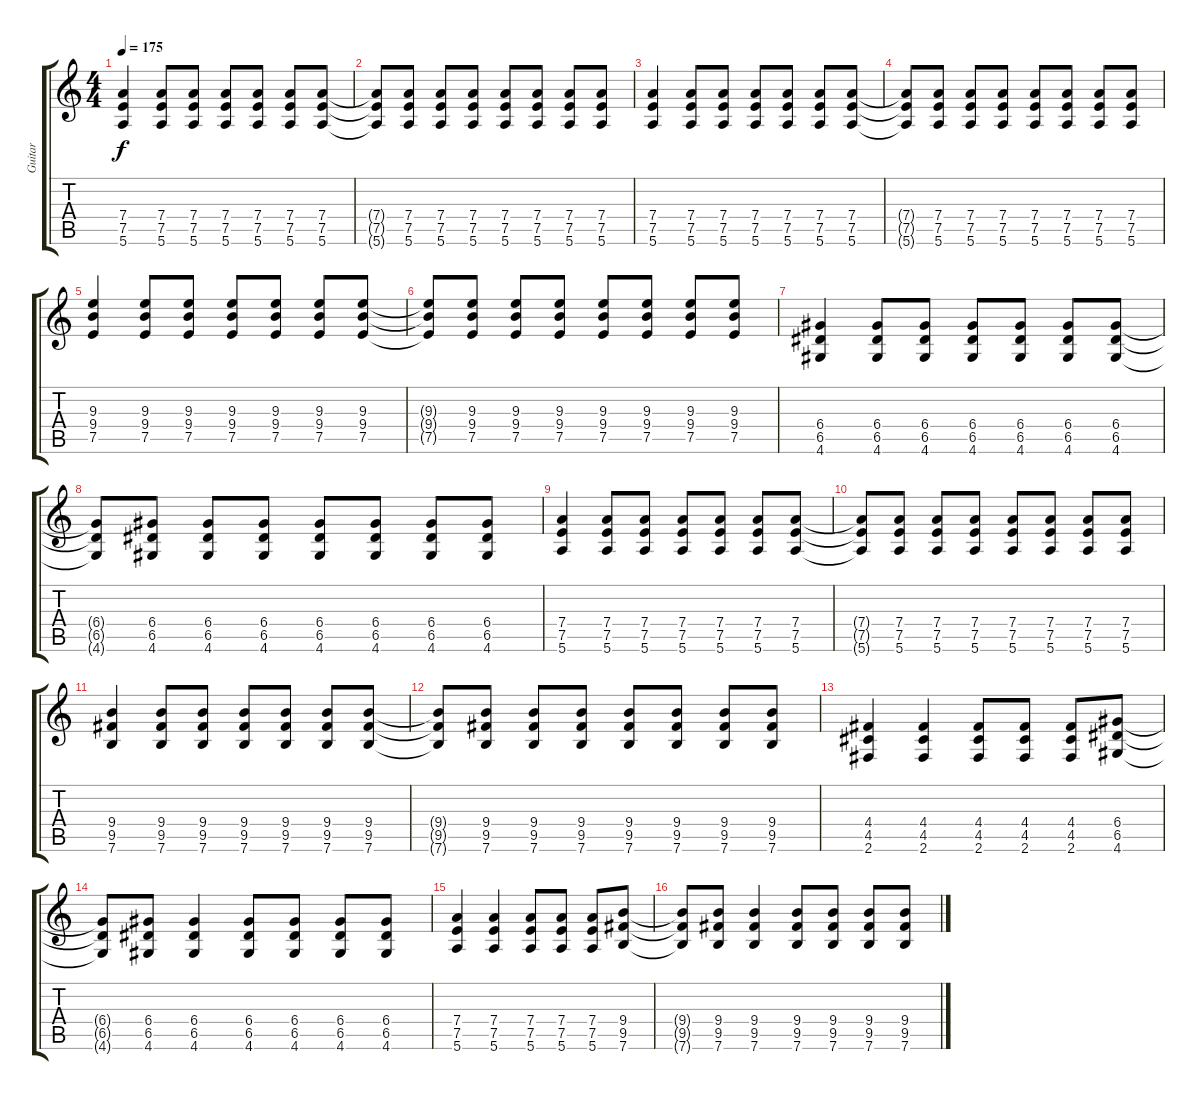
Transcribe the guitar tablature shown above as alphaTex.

\track ("Guitar" "Guitar") {instrument distortionguitar}
\staff {score tabs}
\tuning (E4 B3 G3 D3 A2 E2) {hide}
\ts (4 4)
\tempo 175
\clef g2
\ks c
(7.4 7.5 5.6).4{dy f} (7.4 7.5 5.6).8 (7.4 7.5 5.6).8 (7.4 7.5 5.6).8 (7.4 7.5 5.6).8 (7.4 7.5 5.6).8 (7.4 7.5 5.6).8 |
(7.4{t} 7.5{t} 5.6{t}).8 (7.4 7.5 5.6).8 (7.4 7.5 5.6).8 (7.4 7.5 5.6).8 (7.4 7.5 5.6).8 (7.4 7.5 5.6).8 (7.4 7.5 5.6).8 (7.4 7.5 5.6).8 |
(7.4 7.5 5.6).4 (7.4 7.5 5.6).8 (7.4 7.5 5.6).8 (7.4 7.5 5.6).8 (7.4 7.5 5.6).8 (7.4 7.5 5.6).8 (7.4 7.5 5.6).8 |
(7.4{t} 7.5{t} 5.6{t}).8 (7.4 7.5 5.6).8 (7.4 7.5 5.6).8 (7.4 7.5 5.6).8 (7.4 7.5 5.6).8 (7.4 7.5 5.6).8 (7.4 7.5 5.6).8 (7.4 7.5 5.6).8 |
(9.3 9.4 7.5).4 (9.3 9.4 7.5).8 (9.3 9.4 7.5).8 (9.3 9.4 7.5).8 (9.3 9.4 7.5).8 (9.3 9.4 7.5).8 (9.3 9.4 7.5).8 |
(9.3{t} 9.4{t} 7.5{t}).8 (9.3 9.4 7.5).8 (9.3 9.4 7.5).8 (9.3 9.4 7.5).8 (9.3 9.4 7.5).8 (9.3 9.4 7.5).8 (9.3 9.4 7.5).8 (9.3 9.4 7.5).8 |
(6.4 6.5 4.6).4 (6.4 6.5 4.6).8 (6.4 6.5 4.6).8 (6.4 6.5 4.6).8 (6.4 6.5 4.6).8 (6.4 6.5 4.6).8 (6.4 6.5 4.6).8 |
(6.4{t} 6.5{t} 4.6{t}).8 (6.4 6.5 4.6).8 (6.4 6.5 4.6).8 (6.4 6.5 4.6).8 (6.4 6.5 4.6).8 (6.4 6.5 4.6).8 (6.4 6.5 4.6).8 (6.4 6.5 4.6).8 |
(7.4 7.5 5.6).4 (7.4 7.5 5.6).8 (7.4 7.5 5.6).8 (7.4 7.5 5.6).8 (7.4 7.5 5.6).8 (7.4 7.5 5.6).8 (7.4 7.5 5.6).8 |
(7.4{t} 7.5{t} 5.6{t}).8 (7.4 7.5 5.6).8 (7.4 7.5 5.6).8 (7.4 7.5 5.6).8 (7.4 7.5 5.6).8 (7.4 7.5 5.6).8 (7.4 7.5 5.6).8 (7.4 7.5 5.6).8 |
(9.4 9.5 7.6).4 (9.4 9.5 7.6).8 (9.4 9.5 7.6).8 (9.4 9.5 7.6).8 (9.4 9.5 7.6).8 (9.4 9.5 7.6).8 (9.4 9.5 7.6).8 |
(9.4{t} 9.5{t} 7.6{t}).8 (9.4 9.5 7.6).8 (9.4 9.5 7.6).8 (9.4 9.5 7.6).8 (9.4 9.5 7.6).8 (9.4 9.5 7.6).8 (9.4 9.5 7.6).8 (9.4 9.5 7.6).8 |
(4.4 4.5 2.6).4 (4.4 4.5 2.6).4 (4.4 4.5 2.6).8 (4.4 4.5 2.6).8 (4.4 4.5 2.6).8 (6.4 6.5 4.6).8 |
(6.4{t} 6.5{t} 4.6{t}).8 (6.4 6.5 4.6).8 (6.4 6.5 4.6).4 (6.4 6.5 4.6).8 (6.4 6.5 4.6).8 (6.4 6.5 4.6).8 (6.4 6.5 4.6).8 |
(7.4 7.5 5.6).4 (7.4 7.5 5.6).4 (7.4 7.5 5.6).8 (7.4 7.5 5.6).8 (7.4 7.5 5.6).8 (9.4 9.5 7.6).8 |
(9.4{t} 9.5{t} 7.6{t}).8 (9.4 9.5 7.6).8 (9.4 9.5 7.6).4 (9.4 9.5 7.6).8 (9.4 9.5 7.6).8 (9.4 9.5 7.6).8 (9.4 9.5 7.6).8
